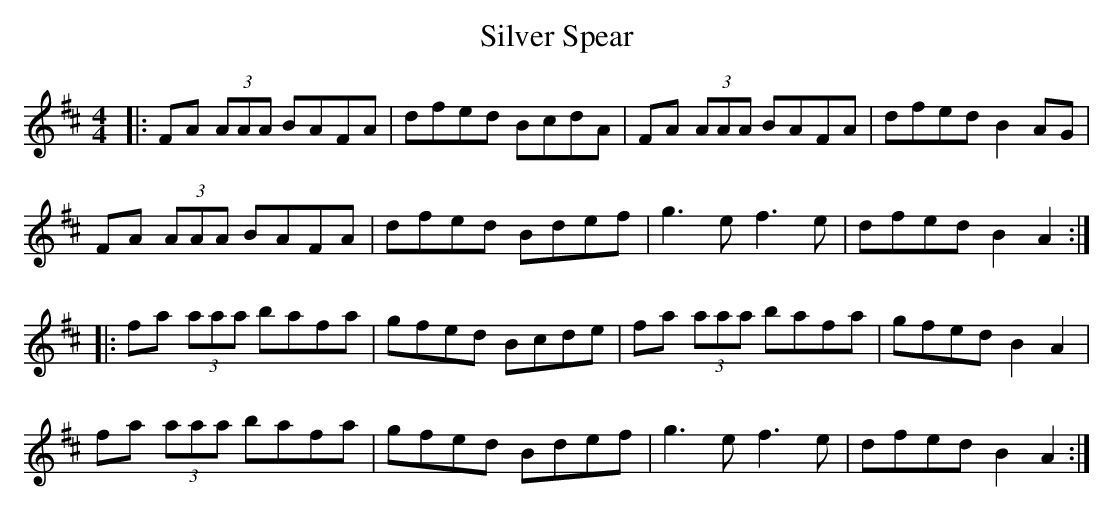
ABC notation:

X:1
T:Silver Spear
M:4/4
L:1/8
K:Dmaj
|: FA (3AAA BAFA | dfed BcdA | FA (3AAA BAFA | dfed B2AG |
FA (3AAA BAFA | dfed Bdef | g3e f3e | dfed B2A2 :|
|: fa (3aaa bafa | gfed Bcde | fa (3aaa bafa | gfed B2A2 |
fa (3aaa bafa | gfed Bdef | g3e f3e | dfed B2A2 :|
